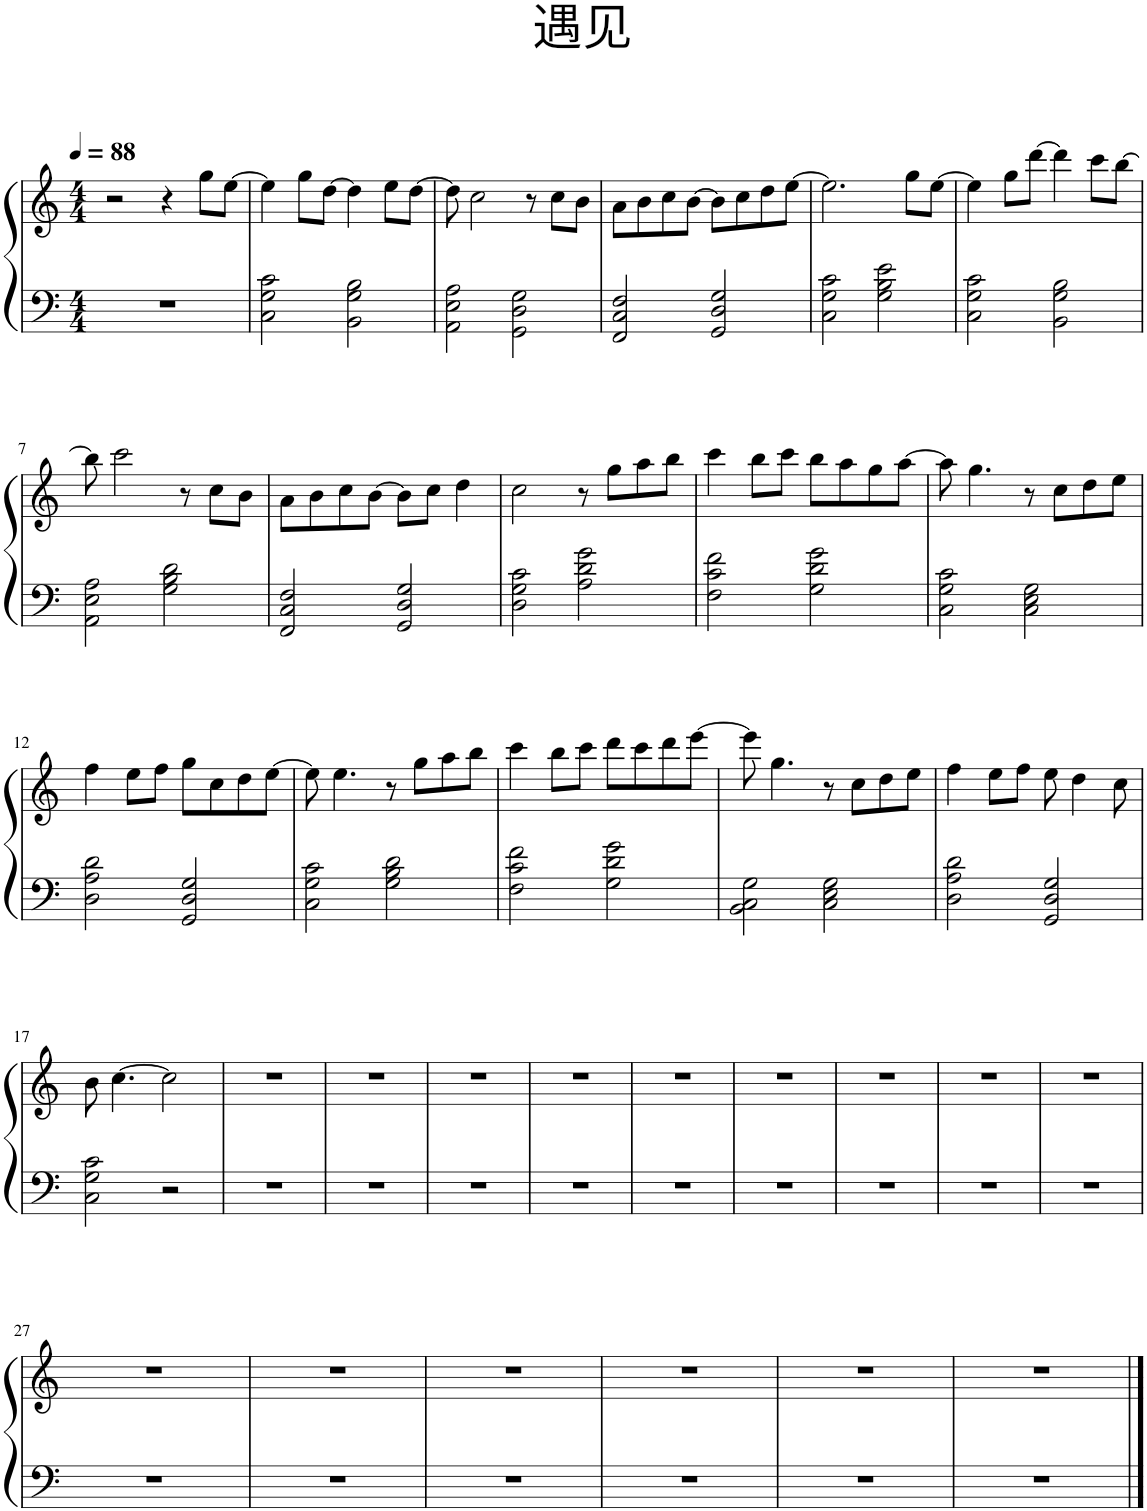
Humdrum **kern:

**kern	**kern
*part1	*part1
*staff2	*staff1
*I"Piano	*
*I'Pno.	*
*clefF4	*clefG2
*k[]	*k[]
*M4/4	*M4/4
*MM88	*MM88
=1	=1
1r	2r
.	4r
.	8gg\L
.	[8ee\J
=2	=2
2C\ 2G\ 2c\	4ee\]
.	8gg\L
.	[8dd\J
2BB\ 2G\ 2B\	4dd\]
.	8ee\L
.	[8dd\J
=3	=3
2AA\ 2E\ 2A\	8dd\]
.	2cc\
2GG\ 2D\ 2G\	.
.	8r
.	8cc\L
.	8b\J
=4	=4
2FF/ 2C/ 2F/	8a\L
.	8b\
.	8cc\
.	[8b\J
2GG/ 2D/ 2G/	8b\L]
.	8cc\
.	8dd\
.	[8ee\J
=5	=5
2C\ 2G\ 2c\	2.ee\]
2G\ 2B\ 2e\	.
.	8gg\L
.	[8ee\J
=6	=6
2C\ 2G\ 2c\	4ee\]
.	8gg\L
.	[8ddd\J
2BB\ 2G\ 2B\	4ddd\]
.	8ccc\L
.	[8bb\J
!!LO:LB:g=z
=7	=7
2AA\ 2E\ 2A\	8bb\]
.	2ccc\
2G\ 2B\ 2d\	.
.	8r
.	8cc\L
.	8b\J
=8	=8
2FF/ 2C/ 2F/	8a\L
.	8b\
.	8cc\
.	[8b\J
2GG/ 2D/ 2G/	8b\L]
.	8cc\J
.	4dd\
=9	=9
2D\ 2G\ 2c\	2cc\
2A\ 2d\ 2g\	8r
.	8gg\L
.	8aa\
.	8bb\J
=10	=10
2F\ 2c\ 2f\	4ccc\
.	8bb\L
.	8ccc\J
2G\ 2d\ 2g\	8bb\L
.	8aa\
.	8gg\
.	[8aa\J
=11	=11
2C\ 2G\ 2c\	8aa\]
.	4.gg\
2C\ 2E\ 2G\	8r
.	8cc\L
.	8dd\
.	8ee\J
!!LO:LB:g=z
=12	=12
2D\ 2A\ 2d\	4ff\
.	8ee\L
.	8ff\J
2GG/ 2D/ 2G/	8gg\L
.	8cc\
.	8dd\
.	[8ee\J
=13	=13
2C\ 2G\ 2c\	8ee\]
.	4.ee\
2G\ 2B\ 2d\	8r
.	8gg\L
.	8aa\
.	8bb\J
=14	=14
2F\ 2c\ 2f\	4ccc\
.	8bb\L
.	8ccc\J
2G\ 2d\ 2g\	8ddd\L
.	8ccc\
.	8ddd\
.	[8eee\J
=15	=15
2BB\ 2C\ 2G\	8eee\]
.	4.gg\
2C\ 2E\ 2G\	8r
.	8cc\L
.	8dd\
.	8ee\J
=16	=16
2D\ 2A\ 2d\	4ff\
.	8ee\L
.	8ff\J
2GG/ 2D/ 2G/	8ee\
.	4dd\
.	8cc\
!!LO:LB:g=z
=17	=17
2C\ 2G\ 2c\	8b\
.	[4.cc\
2r	2cc\]
=18	=18
1r	1r
=19	=19
1r	1r
=20	=20
1r	1r
=21	=21
1r	1r
=22	=22
1r	1r
=23	=23
1r	1r
=24	=24
1r	1r
=25	=25
1r	1r
=26	=26
1r	1r
!!LO:LB:g=z
=27	=27
1r	1r
=28	=28
1r	1r
=29	=29
1r	1r
=30	=30
1r	1r
=31	=31
1r	1r
=32	=32
1r	1r
==	==
*-	*-
